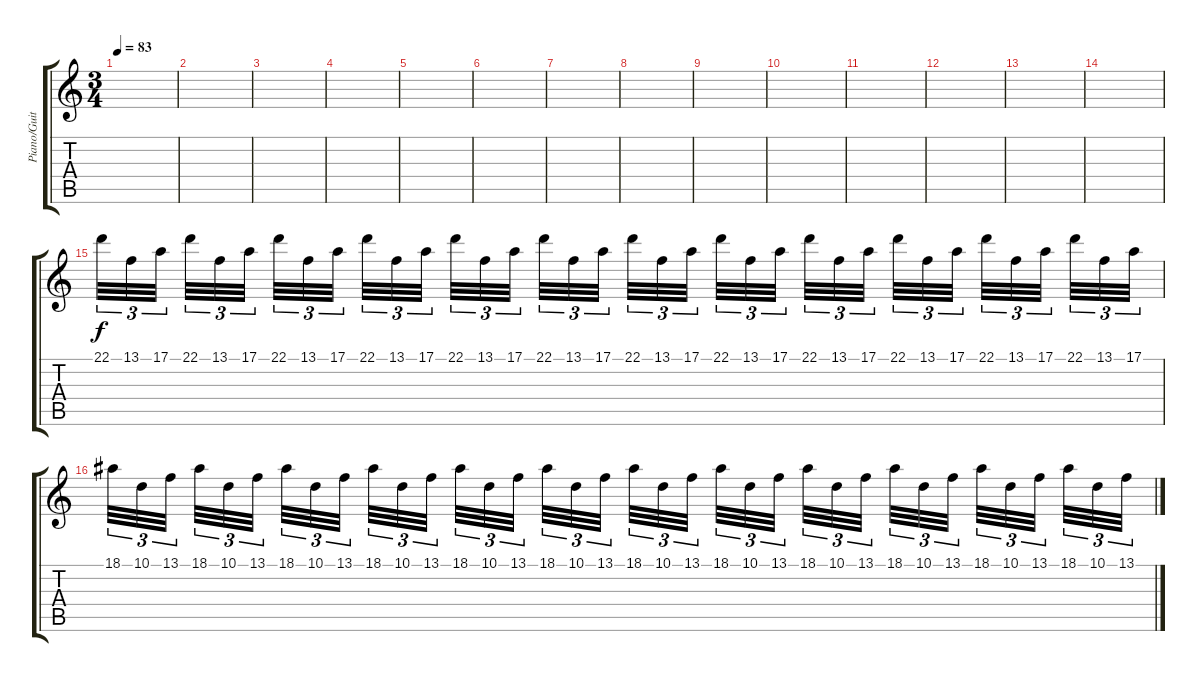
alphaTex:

\track ("Piano/Guitar 4" "Piano/Guit") {instrument acousticgrandpiano}
\staff {score tabs}
\tuning (E4 B3 G3 D3 A2 D2) {hide}
\ts (3 4)
\tempo 83
\clef g2
\ks c
|
|
|
|
|
|
|
|
|
|
|
|
|
|
22.1.32{tu (3 2)} 13.1.32{tu (3 2)} 17.1.32{tu (3 2) beam splitsecondary} 22.1.32{tu (3 2)} 13.1.32{tu (3 2)} 17.1.32{tu (3 2) beam splitsecondary} 22.1.32{tu (3 2)} 13.1.32{tu (3 2)} 17.1.32{tu (3 2) beam splitsecondary} 22.1.32{tu (3 2)} 13.1.32{tu (3 2)} 17.1.32{tu (3 2)} 22.1.32{tu (3 2)} 13.1.32{tu (3 2)} 17.1.32{tu (3 2) beam splitsecondary} 22.1.32{tu (3 2)} 13.1.32{tu (3 2)} 17.1.32{tu (3 2) beam splitsecondary} 22.1.32{tu (3 2)} 13.1.32{tu (3 2)} 17.1.32{tu (3 2) beam splitsecondary} 22.1.32{tu (3 2)} 13.1.32{tu (3 2)} 17.1.32{tu (3 2)} 22.1.32{tu (3 2)} 13.1.32{tu (3 2)} 17.1.32{tu (3 2) beam splitsecondary} 22.1.32{tu (3 2)} 13.1.32{tu (3 2)} 17.1.32{tu (3 2) beam splitsecondary} 22.1.32{tu (3 2)} 13.1.32{tu (3 2)} 17.1.32{tu (3 2) beam splitsecondary} 22.1.32{tu (3 2)} 13.1.32{tu (3 2)} 17.1.32{tu (3 2)} |
18.1.32{tu (3 2)} 10.1.32{tu (3 2)} 13.1.32{tu (3 2) beam splitsecondary} 18.1.32{tu (3 2)} 10.1.32{tu (3 2)} 13.1.32{tu (3 2) beam splitsecondary} 18.1.32{tu (3 2)} 10.1.32{tu (3 2)} 13.1.32{tu (3 2) beam splitsecondary} 18.1.32{tu (3 2)} 10.1.32{tu (3 2)} 13.1.32{tu (3 2)} 18.1.32{tu (3 2)} 10.1.32{tu (3 2)} 13.1.32{tu (3 2) beam splitsecondary} 18.1.32{tu (3 2)} 10.1.32{tu (3 2)} 13.1.32{tu (3 2) beam splitsecondary} 18.1.32{tu (3 2)} 10.1.32{tu (3 2)} 13.1.32{tu (3 2) beam splitsecondary} 18.1.32{tu (3 2)} 10.1.32{tu (3 2)} 13.1.32{tu (3 2)} 18.1.32{tu (3 2)} 10.1.32{tu (3 2)} 13.1.32{tu (3 2) beam splitsecondary} 18.1.32{tu (3 2)} 10.1.32{tu (3 2)} 13.1.32{tu (3 2) beam splitsecondary} 18.1.32{tu (3 2)} 10.1.32{tu (3 2)} 13.1.32{tu (3 2) beam splitsecondary} 18.1.32{tu (3 2)} 10.1.32{tu (3 2)} 13.1.32{tu (3 2)}
